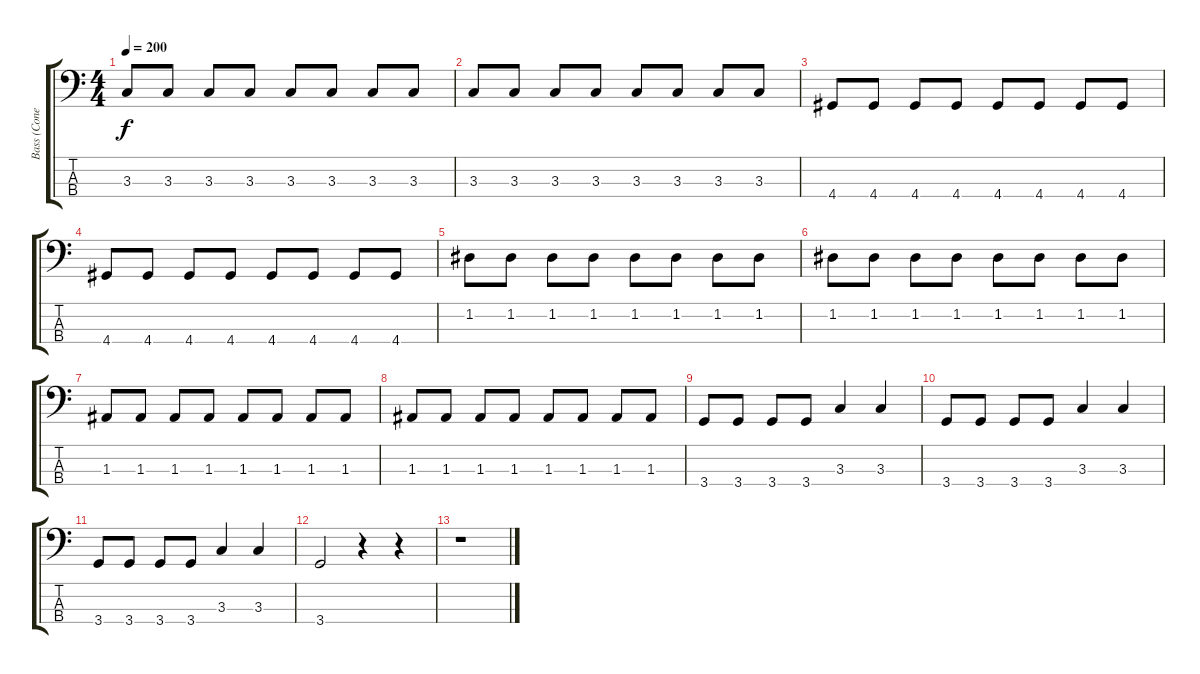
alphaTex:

\track ("Bass (Cone)" "Bass (Cone") {instrument electricbassfinger}
\staff {score tabs}
\tuning (G2 D2 A1 E1) {hide}
\ts (4 4)
\tempo 200
\clef f4
\ks c
3.3.8{dy f} 3.3.8 3.3.8 3.3.8 3.3.8 3.3.8 3.3.8 3.3.8 |
3.3.8 3.3.8 3.3.8 3.3.8 3.3.8 3.3.8 3.3.8 3.3.8 |
4.4.8 4.4.8 4.4.8 4.4.8 4.4.8 4.4.8 4.4.8 4.4.8 |
4.4.8 4.4.8 4.4.8 4.4.8 4.4.8 4.4.8 4.4.8 4.4.8 |
1.2.8 1.2.8 1.2.8 1.2.8 1.2.8 1.2.8 1.2.8 1.2.8 |
1.2.8 1.2.8 1.2.8 1.2.8 1.2.8 1.2.8 1.2.8 1.2.8 |
1.3.8 1.3.8 1.3.8 1.3.8 1.3.8 1.3.8 1.3.8 1.3.8 |
1.3.8 1.3.8 1.3.8 1.3.8 1.3.8 1.3.8 1.3.8 1.3.8 |
3.4.8 3.4.8 3.4.8 3.4.8 3.3.4 3.3.4 |
3.4.8 3.4.8 3.4.8 3.4.8 3.3.4 3.3.4 |
3.4.8 3.4.8 3.4.8 3.4.8 3.3.4 3.3.4 |
3.4.2 r.4 r.4 |
r.1
